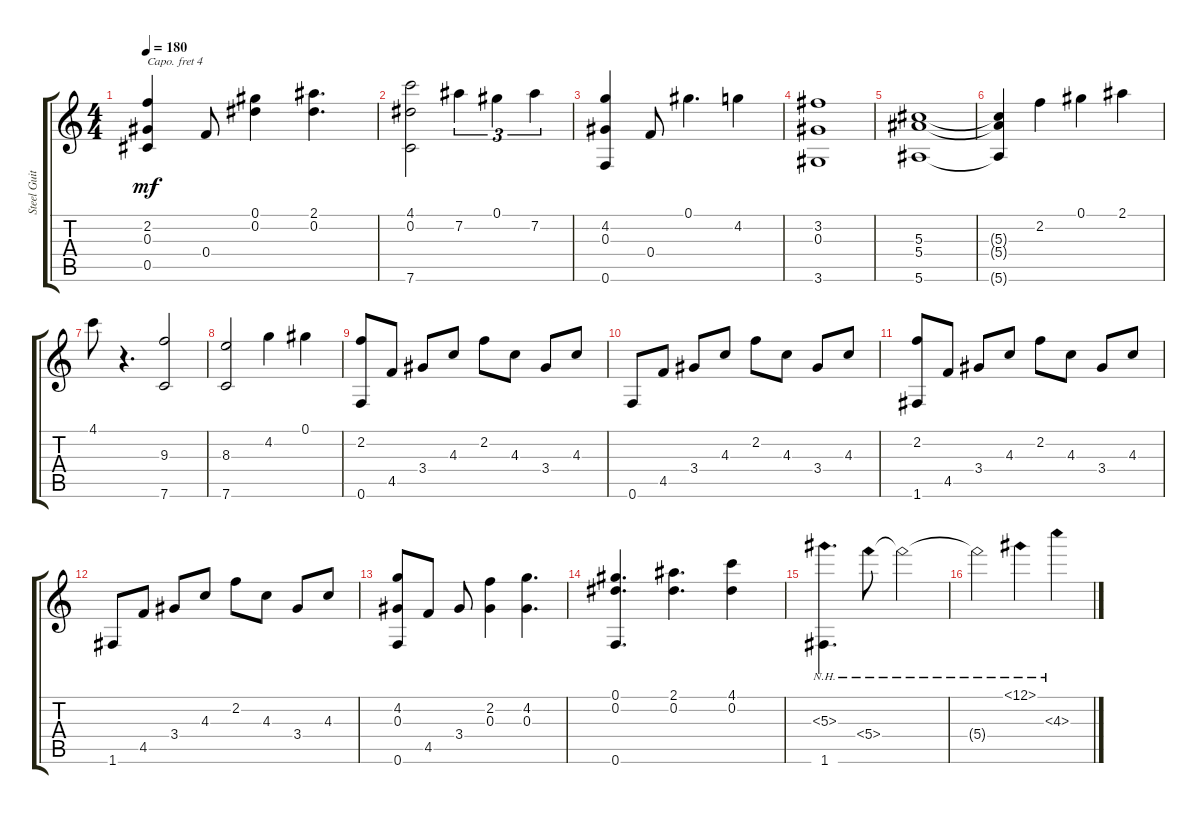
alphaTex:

\track ("Steel Guitar" "Steel Guit") {instrument acousticguitarsteel}
\staff {score tabs}
\capo 4
\tuning (E4 B3 E3 Db3 A2 Db2) {hide}
\ts (4 4)
\tempo 180
\clef g2
\ks c
(2.2 0.3 0.5).4{dy mf} 0.4.8 (0.1 0.2).4 (2.1 0.2).4{d} |
(4.1 0.2 7.6).2 7.2.4{tu (3 2)} 0.1.4{tu (3 2)} 7.2.4{tu (3 2)} |
(4.2 0.3 0.6).4 0.4.8 0.1.4{d} 4.2.4 |
(3.2 0.3 3.6).1 |
(5.3 5.4 5.6).1 |
(5.3{t} 5.4{t} 5.6{t}).4 2.2.4 0.1.4 2.1.4 |
4.1.8 r.4{d} (9.3 7.6).2 |
(8.3 7.6).2 4.2.4 0.1.4 |
(2.2 0.6).8 4.5.8 3.4.8 4.3.8 2.2.8 4.3.8 3.4.8 4.3.8 |
0.6.8 4.5.8 3.4.8 4.3.8 2.2.8 4.3.8 3.4.8 4.3.8 |
(2.2 1.6).8 4.5.8 3.4.8 4.3.8 2.2.8 4.3.8 3.4.8 4.3.8 |
1.6.8 4.5.8 3.4.8 4.3.8 2.2.8 4.3.8 3.4.8 4.3.8 |
(4.2 0.3 0.6).8 4.5.8 3.4.8 (2.2 0.3).4 (4.2 0.3).4{d} |
(0.1 0.2 0.6).4{d} (2.1 0.2).4{d} (4.1 0.2).4 |
(5.3{nh} 1.6).4{d} 5.4{nh}.8 5.4{nh t}.2 |
5.4{nh t}.2 12.1{nh}.4 4.3{nh}.4
